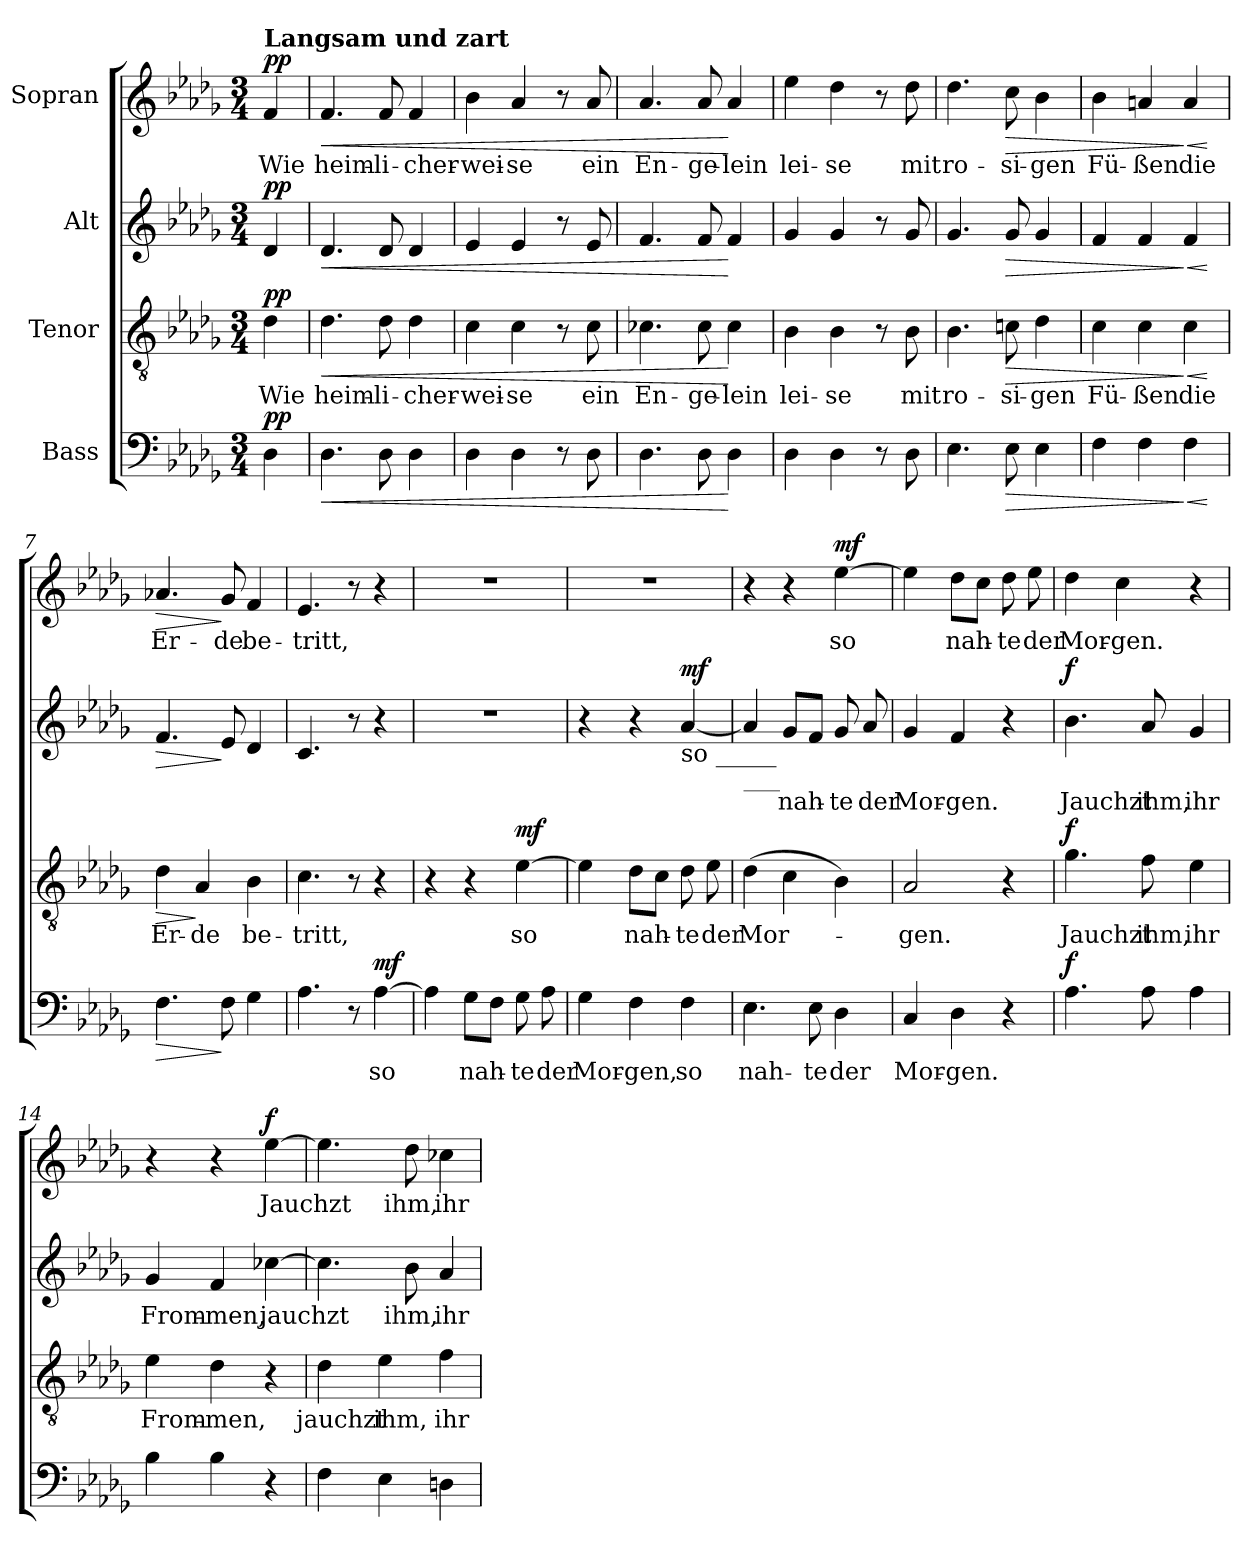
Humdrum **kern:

**kern	**text	**dynam	**kern	**text	**dynam	**kern	**text	**dynam	**kern	**text	**dynam
*part4	*part4	*part4	*part3	*part3	*part3	*part2	*part2	*part2	*part1	*part1	*part1
*staff4	*staff4	*staff4	*staff3	*staff3	*staff3	*staff2	*staff2	*staff2	*staff1	*staff1	*staff1
*I"Bass	*	*	*I"Tenor	*	*	*I"Alt	*	*	*I"Sopran	*	*
*clefF4	*	*	*clefGv2	*	*	*clefG2	*	*	*clefG2	*	*
*k[b-e-a-d-g-]	*	*	*k[b-e-a-d-g-]	*	*	*k[b-e-a-d-g-]	*	*	*k[b-e-a-d-g-]	*	*
*M3/4	*	*	*M3/4	*	*	*M3/4	*	*	*M3/4	*	*
*MM63	*	*	*MM63	*	*	*MM63	*	*	*MM63	*	*
=	=	=	=	=	=	=	=	=	=	=	=
!	!	!	!	!	!	!	!	!	!LO:TX:a:B:t=Langsam und zart	!	!
!	!	!LO:DY:a	!	!	!LO:DY:a	!	!	!LO:DY:a	!	!	!LO:DY:a
4D-\	.	pp	4d-\	Wie	pp	4d-/	.	pp	4f/	Wie	pp
=1	=1	=1	=1	=1	=1	=1	=1	=1	=1	=1	=1
!	!	!LO:HP:b	!	!	!LO:HP:b	!	!	!LO:HP:b	!	!	!LO:HP:b
4.D-\	.	<	4.d-\	heim-	<	4.d-/	.	<	4.f/	heim-	<
8D-\	.	.	8d-\	-li-	.	8d-/	.	.	8f/	-li-	.
4D-\	.	.	4d-\	-cher-	.	4d-/	.	.	4f/	-cher-	.
=2	=2	=2	=2	=2	=2	=2	=2	=2	=2	=2	=2
4D-\	.	.	4c\	-wei-	.	4e-/	.	.	4b-\	-wei-	.
4D-\	.	.	4c\	-se	.	4e-/	.	.	4a-/	-se	.
8r	.	.	8r	.	.	8r	.	.	8r	.	.
8D-\	.	.	8c\	ein	.	8e-/	.	.	8a-/	ein	.
=3	=3	=3	=3	=3	=3	=3	=3	=3	=3	=3	=3
4.D-\	.	.	4.c-X\	En-	.	4.f/	.	.	4.a-/	En-	.
8D-\	.	.	8c-\	-ge-	.	8f/	.	.	8a-/	-ge-	.
4D-\	.	[	4c-\	-lein	[	4f/	.	[	4a-/	-lein	[
=4	=4	=4	=4	=4	=4	=4	=4	=4	=4	=4	=4
4D-\	.	.	4B-\	lei-	.	4g-/	.	.	4ee-\	lei-	.
4D-\	.	.	4B-\	-se	.	4g-/	.	.	4dd-\	-se	.
8r	.	.	8r	.	.	8r	.	.	8r	.	.
8D-\	.	.	8B-\	mit	.	8g-/	.	.	8dd-\	mit	.
=5	=5	=5	=5	=5	=5	=5	=5	=5	=5	=5	=5
4.E-\	.	.	4.B-\	ro-	.	4.g-/	.	.	4.dd-\	ro-	.
!	!	!LO:HP:b	!	!	!LO:HP:b	!	!	!LO:HP:b	!	!	!LO:HP:b
8E-\	.	>	8cn\	-si-	>	8g-/	.	>	8cc\	-si-	>
4E-\	.	.	4d-\	-gen	.	4g-/	.	.	4b-\	-gen	.
!!LO:LB:g=z
=6	=6	=6	=6	=6	=6	=6	=6	=6	=6	=6	=6
4F\	.	.	4c\	Fü-	.	4f/	.	.	4b-\	Fü-	.
4F\	.	.	4c\	-ßen	.	4f/	.	.	4an/	-ßen	.
!	!	!LO:HP:n=1:b	!	!	!LO:HP:n=1:b	!	!	!LO:HP:n=1:b	!	!	!LO:HP:n=1:b
4F\	.	] <	4c\	die	] <	4f/	.	] <	4a/	die	] <
.	.	[	.	.	[	.	.	[	.	.	[
=7	=7	=7	=7	=7	=7	=7	=7	=7	=7	=7	=7
!	!	!LO:HP:b	!	!	!LO:HP:b	!	!	!LO:HP:b	!	!	!LO:HP:b
4.F\	.	>	4d-\	Er-	>	4.f/	.	>	4.a-X/	Er-	>
.	.	.	4A-/	-de	]	.	.	.	.	.	.
8F\	.	]	.	.	.	8e-/	.	]	8g-/	-de	]
4G-\	.	.	4B-\	be-	.	4d-/	.	.	4f/	be-	.
=8	=8	=8	=8	=8	=8	=8	=8	=8	=8	=8	=8
4.A-\	.	.	4.c\	-tritt,	.	4.c/	.	.	4.e-/	-tritt,	.
8r	.	.	8r	.	.	8r	.	.	8r	.	.
!	!	!LO:DY:a	!	!	!	!	!	!	!	!	!
[4A-\	so	mf	4r	.	.	4r	.	.	4r	.	.
=9	=9	=9	=9	=9	=9	=9	=9	=9	=9	=9	=9
4A-\]	.	.	4r	.	.	2.r	.	.	2.r	.	.
8G-\L	nah-	.	4r	.	.	.	.	.	.	.	.
8F\J	.	.	.	.	.	.	.	.	.	.	.
!	!	!	!	!	!LO:DY:a	!	!	!	!	!	!
8G-\	-te	.	[4e-\	so	mf	.	.	.	.	.	.
8A-\	der	.	.	.	.	.	.	.	.	.	.
=10	=10	=10	=10	=10	=10	=10	=10	=10	=10	=10	=10
4G-\	Mor-	.	4e-\]	.	.	4r	.	.	2.r	.	.
4F\	-gen,	.	8d-\L	nah-	.	4r	.	.	.	.	.
.	.	.	8c\J	.	.	.	.	.	.	.	.
!	!	!	!	!	!	!LO:TX:b:t=so _____	!	!	!	!	!
!	!	!	!	!	!	!	!	!LO:DY:a	!	!	!
4F\	so	.	8d-\	-te	.	[4a-/	.	mf	.	.	.
.	.	.	8e-\	der	.	.	.	.	.	.	.
!!LO:LB:g=z
=11	=11	=11	=11	=11	=11	=11	=11	=11	=11	=11	=11
!	!	!	!	!	!	!LO:TX:b:t=___	!	!	!	!	!
4.E-\	nah-	.	(4d-\	Mor-	.	4a-/]	.	.	4r	.	.
.	.	.	4c\	.	.	8g-/L	nah-	.	4r	.	.
8E-\	-te	.	.	.	.	8f/J	.	.	.	.	.
!	!	!	!	!	!	!	!	!	!	!	!LO:DY:a
4D-\	der	.	4B-\)	.	.	8g-/	-te	.	[4ee-\	so	mf
.	.	.	.	.	.	8a-/	der	.	.	.	.
=12	=12	=12	=12	=12	=12	=12	=12	=12	=12	=12	=12
4C/	Mor-	.	2A-/	-gen.	.	4g-/	Mor-	.	4ee-\]	.	.
4D-\	-gen.	.	.	.	.	4f/	-gen.	.	8dd-\L	nah-	.
.	.	.	.	.	.	.	.	.	8cc\J	.	.
4r	.	.	4r	.	.	4r	.	.	8dd-\	-te	.
.	.	.	.	.	.	.	.	.	8ee-\	der	.
=13	=13	=13	=13	=13	=13	=13	=13	=13	=13	=13	=13
!	!	!LO:DY:a	!	!	!LO:DY:a	!	!	!LO:DY:a	!	!	!
4.A-\	.	f	4.g-\	Jauchzt	f	4.b-\	Jauchzt	f	4dd-\	Mor-	.
.	.	.	.	.	.	.	.	.	4cc\	-gen.	.
8A-\	.	.	8f\	ihm,	.	8a-/	ihm,	.	.	.	.
4A-\	.	.	4e-\	ihr	.	4g-/	ihr	.	4r	.	.
=14	=14	=14	=14	=14	=14	=14	=14	=14	=14	=14	=14
4B-\	.	.	4e-\	From-	.	4g-/	From-	.	4r	.	.
4B-\	.	.	4d-\	-men,	.	4f/	-men,	.	4r	.	.
!	!	!	!	!	!	!	!	!	!	!	!LO:DY:a
4r	.	.	4r	.	.	[4cc-X\	jauchzt	.	[4ee-\	Jauchzt	f
=15	=15	=15	=15	=15	=15	=15	=15	=15	=15	=15	=15
4F\	.	.	4d-\	jauchzt	.	4.cc-\]	.	.	4.ee-\]	.	.
4E-\	.	.	4e-\	ihm,	.	.	.	.	.	.	.
.	.	.	.	.	.	8b-\	ihm,	.	8dd-\	ihm,	.
4Dn\	.	.	4f\	ihr	.	4a-/	ihr	.	4cc-X\	ihr	.
=	=	=	=	=	=	=	=	=	=	=	=
*-	*-	*-	*-	*-	*-	*-	*-	*-	*-	*-	*-
